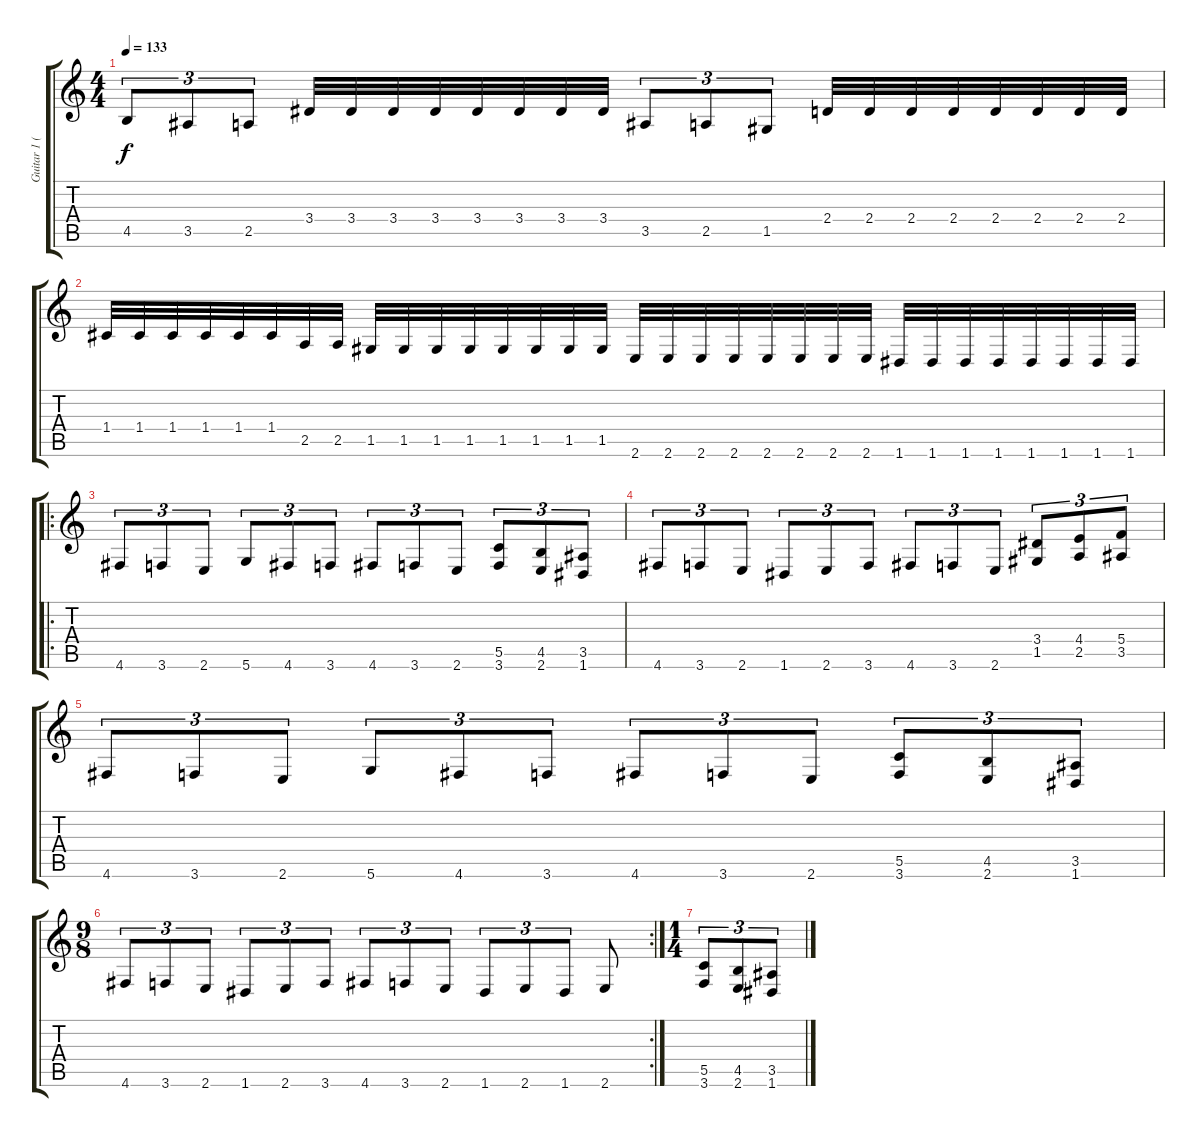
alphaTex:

\track ("Guitar 1 (Erik)" "Guitar 1 (") {instrument distortionguitar}
\staff {score tabs}
\tuning (D4 A3 F3 C3 G2 D2) {hide}
\ts (4 4)
\tempo 133
\clef g2
\ks c
4.5.8{tu (3 2) dy f} 3.5.8{tu (3 2)} 2.5.8{tu (3 2)} 3.4.32 3.4.32 3.4.32 3.4.32 3.4.32 3.4.32 3.4.32 3.4.32 3.5.8{tu (3 2)} 2.5.8{tu (3 2)} 1.5.8{tu (3 2)} 2.4.32 2.4.32 2.4.32 2.4.32 2.4.32 2.4.32 2.4.32 2.4.32 |
1.4.32 1.4.32 1.4.32 1.4.32 1.4.32 1.4.32 2.5.32 2.5.32 1.5.32 1.5.32 1.5.32 1.5.32 1.5.32 1.5.32 1.5.32 1.5.32 2.6.32 2.6.32 2.6.32 2.6.32 2.6.32 2.6.32 2.6.32 2.6.32 1.6.32 1.6.32 1.6.32 1.6.32 1.6.32 1.6.32 1.6.32 1.6.32 |
\ro
4.6.8{tu (3 2)} 3.6.8{tu (3 2)} 2.6.8{tu (3 2)} 5.6.8{tu (3 2)} 4.6.8{tu (3 2)} 3.6.8{tu (3 2)} 4.6.8{tu (3 2)} 3.6.8{tu (3 2)} 2.6.8{tu (3 2)} (5.5 3.6).8{tu (3 2)} (4.5 2.6).8{tu (3 2)} (3.5 1.6).8{tu (3 2)} |
4.6.8{tu (3 2)} 3.6.8{tu (3 2)} 2.6.8{tu (3 2)} 1.6.8{tu (3 2)} 2.6.8{tu (3 2)} 3.6.8{tu (3 2)} 4.6.8{tu (3 2)} 3.6.8{tu (3 2)} 2.6.8{tu (3 2)} (3.4 1.5).8{tu (3 2)} (4.4 2.5).8{tu (3 2)} (5.4 3.5).8{tu (3 2)} |
4.6.8{tu (3 2)} 3.6.8{tu (3 2)} 2.6.8{tu (3 2)} 5.6.8{tu (3 2)} 4.6.8{tu (3 2)} 3.6.8{tu (3 2)} 4.6.8{tu (3 2)} 3.6.8{tu (3 2)} 2.6.8{tu (3 2)} (5.5 3.6).8{tu (3 2)} (4.5 2.6).8{tu (3 2)} (3.5 1.6).8{tu (3 2)} |
\rc 2
\ts (9 8)
4.6.8{tu (3 2)} 3.6.8{tu (3 2)} 2.6.8{tu (3 2)} 1.6.8{tu (3 2)} 2.6.8{tu (3 2)} 3.6.8{tu (3 2)} 4.6.8{tu (3 2)} 3.6.8{tu (3 2)} 2.6.8{tu (3 2)} 1.6.8{tu (3 2)} 2.6.8{tu (3 2)} 1.6.8{tu (3 2)} 2.6.8 |
\ts (1 4)
(5.5 3.6).8{tu (3 2)} (4.5 2.6).8{tu (3 2)} (3.5 1.6).8{tu (3 2)}
